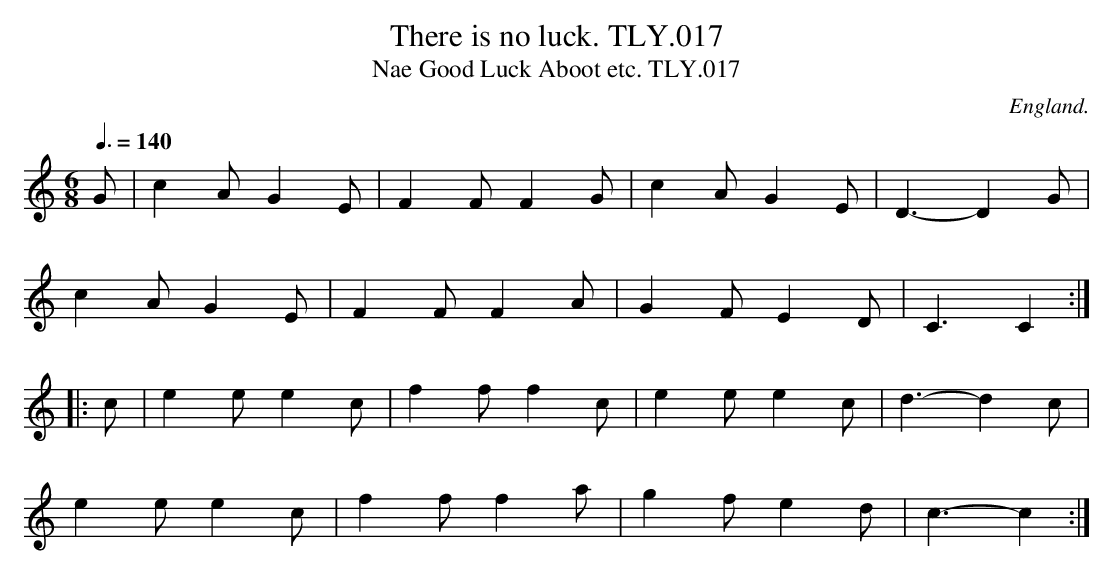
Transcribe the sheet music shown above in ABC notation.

X:1
T:There is no luck. TLY.017
T:Nae Good Luck Aboot etc. TLY.017
M:6/8
L:1/8
Q:3/8=140
O:England.
K:C
G|c2AG2E|F2FF2G|c2AG2E|D3-D2 G|
c2AG2E|F2F F2A|G2F E2D|C3C2:|
|:c|e2ee2c|f2ff2c|e2ee2c|d3-d2 c|
e2ee2c|f2ff2a|g2fe2d|c3-c2:|
